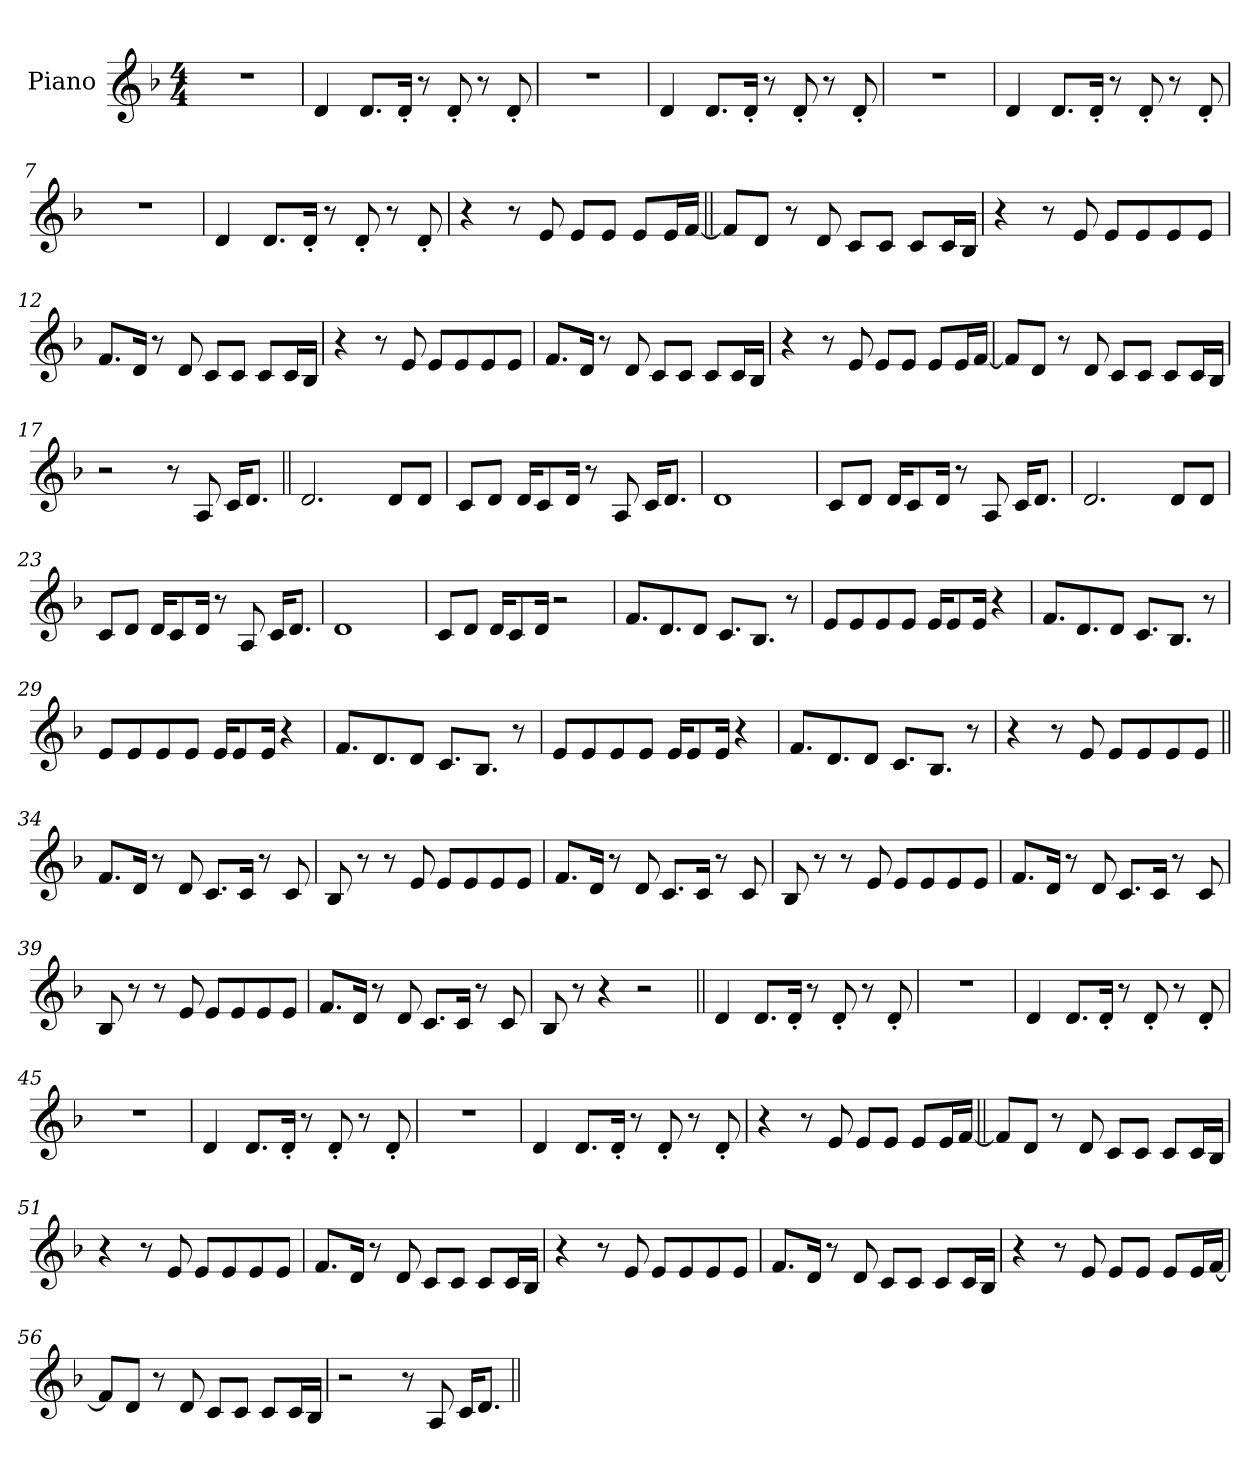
**kern
*part1
*staff1
*I"Piano
*I'Pno.
*clefG2
*k[b-]
*M4/4
*MM130
=1
1r
=2
4d!
8.d!L
16d'!Jk
8r
8d'!
8r
8d'!
=3
1r
=4
4d!
8.d!L
16d'!Jk
8r
8d'!
8r
8d'!
=5
1r
=6
4d!
8.d!L
16d'!Jk
8r
8d'!
8r
8d'!
=7
1r
=8
4d!
8.d!L
16d'!Jk
8r
8d'!
8r
8d'!
=9
4r
8r
8e
8eL
8eJ
8eL
16eL
[16fJJ
=10||
8fL]
8dJ
8r
8d
8cL
8cJ
8cL
16cL
16B-JJ
=11
4r
8r
8e
8eL
8e
8e
8eJ
=12
8.fL
16dJk
8r
8d
8cL
8cJ
8cL
16cL
16B-JJ
=13
4r
8r
8e
8eL
8e
8e
8eJ
=14
8.fL
16dJk
8r
8d
8cL
8cJ
8cL
16cL
16B-JJ
=15
4r
8r
8e
8eL
8eJ
8eL
16eL
[16fJJ
=16
8fL]
8dJ
8r
8d
8cL
8cJ
8cL
16cL
16B-JJ
=17
2r
8r
8A
16cKL
8.dJ
=18||
2.d
8dL
8dJ
=19
8cL
8dJ
16dKL
8c
16dJk
8r
8A
16cKL
8.dJ
=20
1d
=21
8cL
8dJ
16dKL
8c
16dJk
8r
8A
16cKL
8.dJ
=22
2.d
8dL
8dJ
=23
8cL
8dJ
16dKL
8c
16dJk
8r
8A
16cKL
8.dJ
=24
1d
=25
8cL
8dJ
16dKL
8c
16dJk
2r
=26
8.fL
8.d
8dJ
8.cL
8.B-J
8r
=27
8eL
8e
8e
8eJ
16eKL
8e
16eJk
4r
=28
8.fL
8.d
8dJ
8.cL
8.B-J
8r
=29
8eL
8e
8e
8eJ
16eKL
8e
16eJk
4r
=30
8.fL
8.d
8dJ
8.cL
8.B-J
8r
=31
8eL
8e
8e
8eJ
16eKL
8e
16eJk
4r
=32
8.fL
8.d
8dJ
8.cL
8.B-J
8r
=33
4r
8r
8e
8eL
8e
8e
8eJ
=34||
8.fL
16dJk
8r
8d
8.cL
16cJk
8r
8c
=35
8B-
8r
8r
8e
8eL
8e
8e
8eJ
=36
8.fL
16dJk
8r
8d
8.cL
16cJk
8r
8c
=37
8B-
8r
8r
8e
8eL
8e
8e
8eJ
=38
8.fL
16dJk
8r
8d
8.cL
16cJk
8r
8c
=39
8B-
8r
8r
8e
8eL
8e
8e
8eJ
=40
8.fL
16dJk
8r
8d
8.cL
16cJk
8r
8c
=41
8B-
8r
4r
2r
=42||
4d!
8.d!L
16d'!Jk
8r
8d'!
8r
8d'!
=43
1r
=44
4d!
8.d!L
16d'!Jk
8r
8d'!
8r
8d'!
=45
1r
=46
4d!
8.d!L
16d'!Jk
8r
8d'!
8r
8d'!
=47
1r
=48
4d!
8.d!L
16d'!Jk
8r
8d'!
8r
8d'!
=49
4r
8r
8e
8eL
8eJ
8eL
16eL
[16fJJ
=50||
8fL]
8dJ
8r
8d
8cL
8cJ
8cL
16cL
16B-JJ
=51
4r
8r
8e
8eL
8e
8e
8eJ
=52
8.fL
16dJk
8r
8d
8cL
8cJ
8cL
16cL
16B-JJ
=53
4r
8r
8e
8eL
8e
8e
8eJ
=54
8.fL
16dJk
8r
8d
8cL
8cJ
8cL
16cL
16B-JJ
=55
4r
8r
8e
8eL
8eJ
8eL
16eL
[16fJJ
=56
8fL]
8dJ
8r
8d
8cL
8cJ
8cL
16cL
16B-JJ
=57
2r
8r
8A
16cKL
8.dJ
=||
*-
